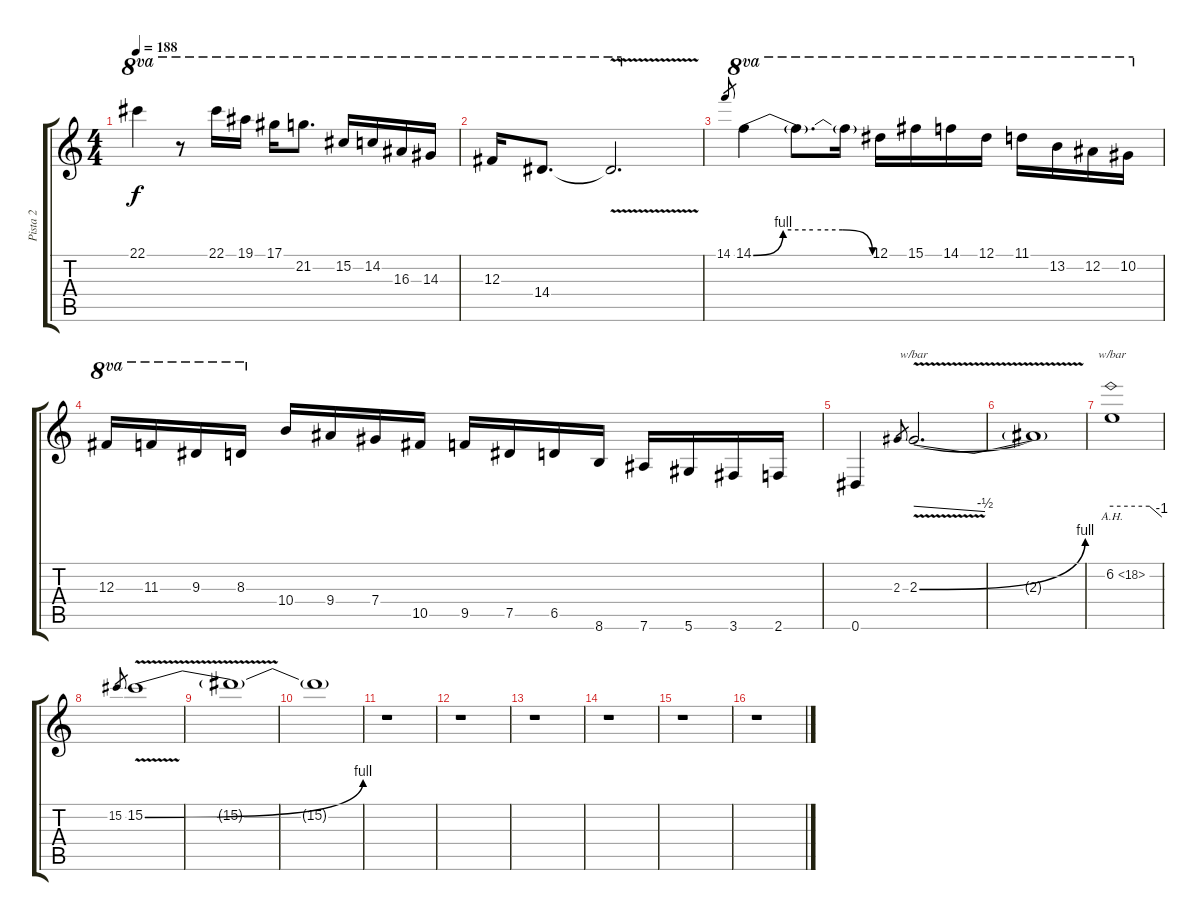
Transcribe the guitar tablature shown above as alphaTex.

\track ("Pista 2" "Pista 2") {instrument overdrivenguitar}
\staff {score tabs}
\tuning (Eb4 Bb3 Gb3 Db3 Ab2 Eb2) {hide}
\ts (4 4)
\tempo 188
\clef g2
\ks c
22.1{t}.4{ot 8va dy f} r.8{ot 8va} 22.1.16{ot 8va} 19.1.16{ot 8va} 17.1.16{ot 8va} 21.2.8{d ot 8va} 15.2.16{ot 8va} 14.2.16{ot 8va} 16.3.16{ot 8va} 14.3.16{ot 8va} |
12.3.16{ot 8va} 14.4.8{d ot 8va} 14.4{v t}.2{d ot 8va} |
14.1.8{gr} 14.1{be (custom 0 0 15 4 30 4 45 4 60 0)}.4{ot 8va} 14.1{t}.8{d ot 8va} 14.1{t}.16{ot 8va} 12.1.16{ot 8va} 15.1.16{ot 8va} 14.1.16{ot 8va} 12.1.16{ot 8va} 11.1.16{ot 8va} 13.2.16{ot 8va} 12.2.16{ot 8va} 10.2.16{ot 8va} |
12.3.16{ot 8va} 11.3.16{ot 8va} 9.3.16{ot 8va} 8.3.16{ot 8va} 10.4.16 9.4.16 7.4.16 10.5.16 9.5.16 7.5.16 6.5.16 8.6.16 7.6.16 5.6.16 3.6.16 2.6.16 |
0.6.4 2.3.8{gr} 2.3{be (bend 0 0 60 4) v}.2{d tbe (dive default 0 0 60 -2)} |
2.3{t}.1 |
6.2{ah 12}.1{tbe (custom default 0 0 45 0 60 -4)} |
15.2.8{gr} 15.2{be (bend 0 0 60 4) v}.1 |
15.2{t}.1 |
15.2{t}.1 |
r.1 |
r.1 |
r.1 |
r.1 |
r.1 |
r.1
